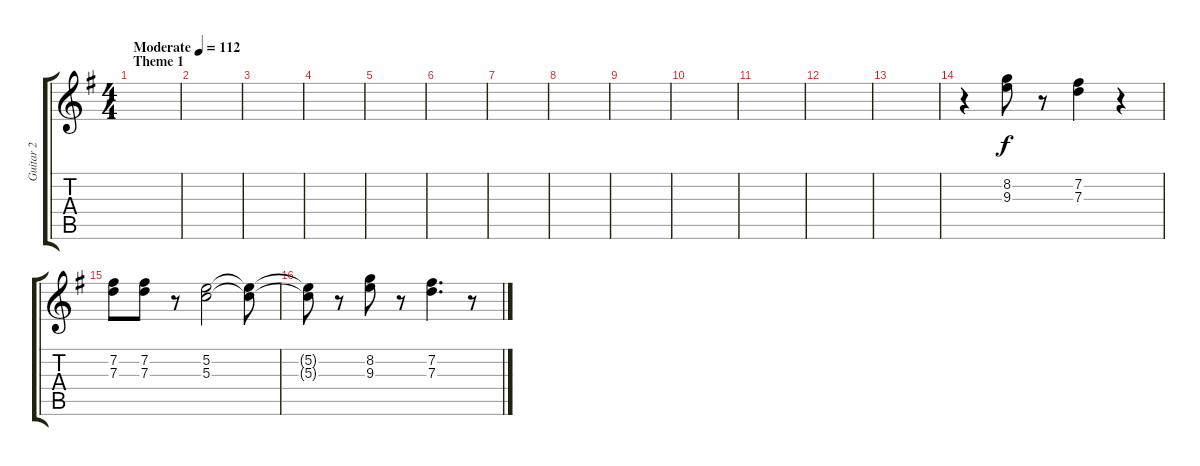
\track ("Guitar 2" "Guitar 2") {instrument overdrivenguitar}
\staff {score tabs}
\tuning (E4 B3 G3 D3 A2 E2) {hide}
\ts (4 4)
\section ("" "Theme 1")
\tempo (112 "Moderate")
\clef g2
\ks eminor
|
|
|
|
|
|
|
|
|
|
|
|
|
r.4 (8.2 9.3).8 r.8 (7.2 7.3).4 r.4 |
(7.2 7.3).8 (7.2 7.3).8 r.8 (5.2 5.3).2 (5.2{t} 5.3{t}).8 |
(5.2{t} 5.3{t}).8 r.8 (8.2 9.3).8 r.8 (7.2 7.3).4{d} r.8
